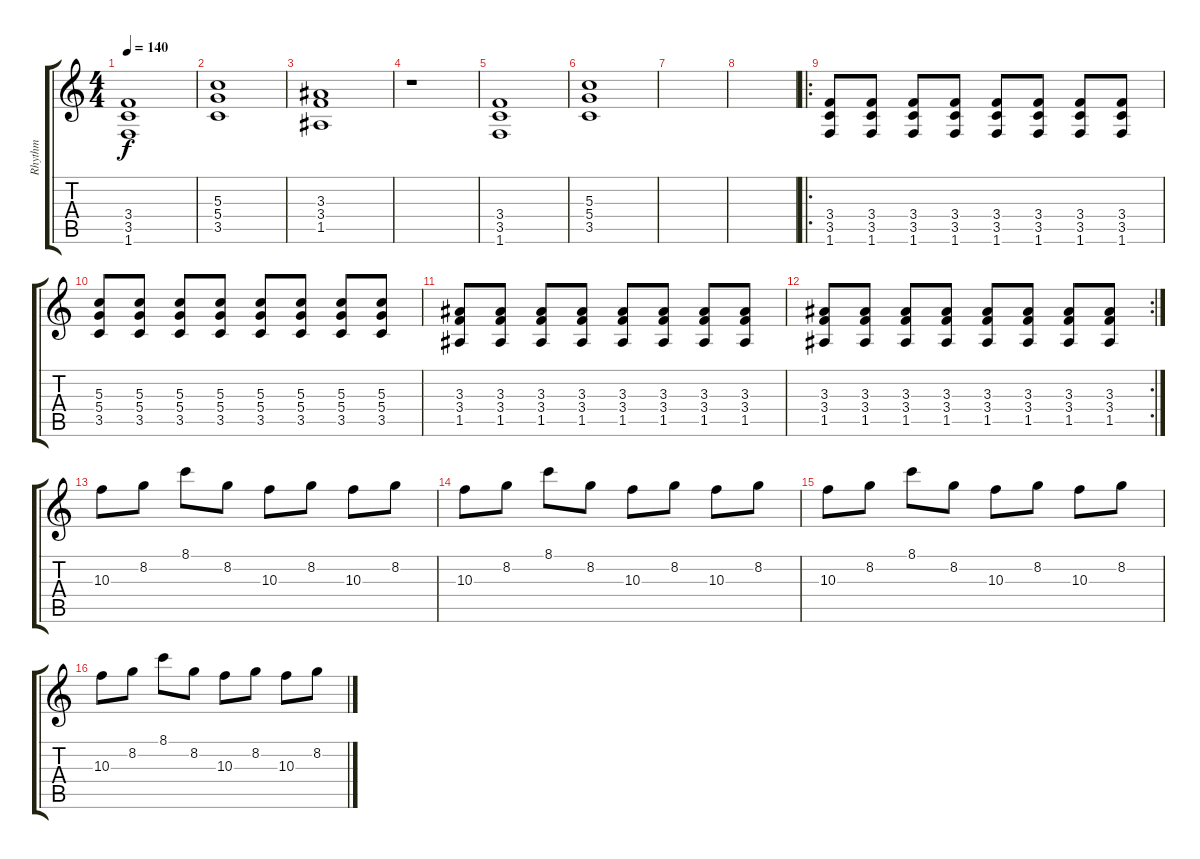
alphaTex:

\track ("Rhythm" "Rhythm") {instrument distortionguitar}
\staff {score tabs}
\tuning (E4 B3 G3 D3 A2 E2) {hide}
\ts (4 4)
\tempo 140
\clef g2
\ks c
(3.4 3.5 1.6).1{dy f} |
(5.3 5.4 3.5).1 |
(3.3 3.4 1.5).1 |
r.1 |
(3.4 3.5 1.6).1 |
(5.3 5.4 3.5).1 |
|
|
\ro
(3.4 3.5 1.6).8 (3.4 3.5 1.6).8 (3.4 3.5 1.6).8 (3.4 3.5 1.6).8 (3.4 3.5 1.6).8 (3.4 3.5 1.6).8 (3.4 3.5 1.6).8 (3.4 3.5 1.6).8 |
(5.3 5.4 3.5).8 (5.3 5.4 3.5).8 (5.3 5.4 3.5).8 (5.3 5.4 3.5).8 (5.3 5.4 3.5).8 (5.3 5.4 3.5).8 (5.3 5.4 3.5).8 (5.3 5.4 3.5).8 |
(3.3 3.4 1.5).8 (3.3 3.4 1.5).8 (3.3 3.4 1.5).8 (3.3 3.4 1.5).8 (3.3 3.4 1.5).8 (3.3 3.4 1.5).8 (3.3 3.4 1.5).8 (3.3 3.4 1.5).8 |
\rc 2
(3.3 3.4 1.5).8 (3.3 3.4 1.5).8 (3.3 3.4 1.5).8 (3.3 3.4 1.5).8 (3.3 3.4 1.5).8 (3.3 3.4 1.5).8 (3.3 3.4 1.5).8 (3.3 3.4 1.5).8 |
10.3.8 8.2.8 8.1.8 8.2.8 10.3.8 8.2.8 10.3.8 8.2.8 |
10.3.8 8.2.8 8.1.8 8.2.8 10.3.8 8.2.8 10.3.8 8.2.8 |
10.3.8 8.2.8 8.1.8 8.2.8 10.3.8 8.2.8 10.3.8 8.2.8 |
10.3.8 8.2.8 8.1.8 8.2.8 10.3.8 8.2.8 10.3.8 8.2.8
